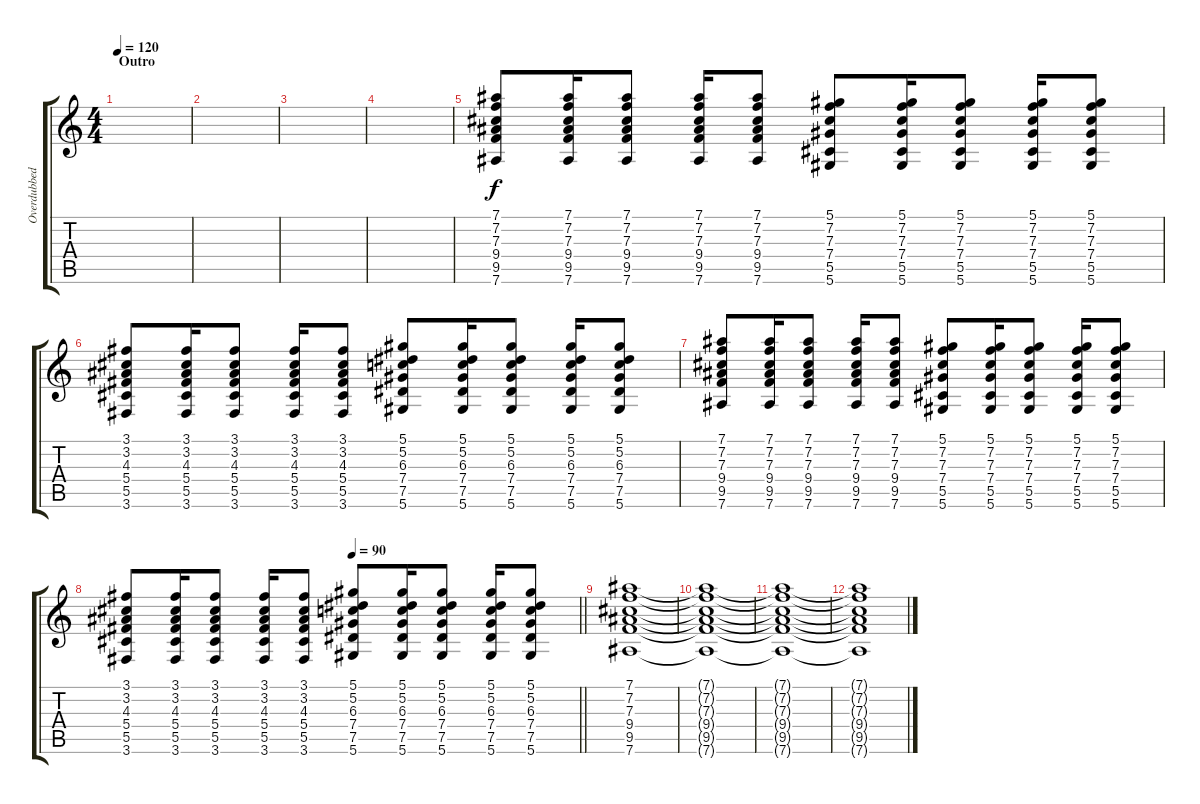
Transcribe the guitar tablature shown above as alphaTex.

\track ("Overdubbed Guitar" "Overdubbed") {instrument distortionguitar}
\staff {score tabs}
\tuning (Eb4 Bb3 Gb3 Db3 Ab2 Eb2) {hide}
\ts (4 4)
\section ("" "Outro")
\tempo 120
\clef g2
\ks c
|
|
|
|
(7.1 7.2 7.3 9.4 9.5 7.6).8 (7.1 7.2 7.3 9.4 9.5 7.6).16 (7.1 7.2 7.3 9.4 9.5 7.6).8 (7.1 7.2 7.3 9.4 9.5 7.6).16 (7.1 7.2 7.3 9.4 9.5 7.6).8 (5.1 7.2 7.3 7.4 5.5 5.6).8 (5.1 7.2 7.3 7.4 5.5 5.6).16 (5.1 7.2 7.3 7.4 5.5 5.6).8 (5.1 7.2 7.3 7.4 5.5 5.6).16 (5.1 7.2 7.3 7.4 5.5 5.6).8 |
(3.1 3.2 4.3 5.4 5.5 3.6).8 (3.1 3.2 4.3 5.4 5.5 3.6).16 (3.1 3.2 4.3 5.4 5.5 3.6).8 (3.1 3.2 4.3 5.4 5.5 3.6).16 (3.1 3.2 4.3 5.4 5.5 3.6).8 (5.1 5.2 6.3 7.4 7.5 5.6).8 (5.1 5.2 6.3 7.4 7.5 5.6).16 (5.1 5.2 6.3 7.4 7.5 5.6).8 (5.1 5.2 6.3 7.4 7.5 5.6).16 (5.1 5.2 6.3 7.4 7.5 5.6).8 |
(7.1 7.2 7.3 9.4 9.5 7.6).8 (7.1 7.2 7.3 9.4 9.5 7.6).16 (7.1 7.2 7.3 9.4 9.5 7.6).8 (7.1 7.2 7.3 9.4 9.5 7.6).16 (7.1 7.2 7.3 9.4 9.5 7.6).8 (5.1 7.2 7.3 7.4 5.5 5.6).8 (5.1 7.2 7.3 7.4 5.5 5.6).16 (5.1 7.2 7.3 7.4 5.5 5.6).8 (5.1 7.2 7.3 7.4 5.5 5.6).16 (5.1 7.2 7.3 7.4 5.5 5.6).8 |
\tempo (90 0.5)
\barLineRight lightlight
(3.1 3.2 4.3 5.4 5.5 3.6).8 (3.1 3.2 4.3 5.4 5.5 3.6).16 (3.1 3.2 4.3 5.4 5.5 3.6).8 (3.1 3.2 4.3 5.4 5.5 3.6).16 (3.1 3.2 4.3 5.4 5.5 3.6).8 (5.1 5.2 6.3 7.4 7.5 5.6).8 (5.1 5.2 6.3 7.4 7.5 5.6).16 (5.1 5.2 6.3 7.4 7.5 5.6).8 (5.1 5.2 6.3 7.4 7.5 5.6).16 (5.1 5.2 6.3 7.4 7.5 5.6).8 |
(7.1 7.2 7.3 9.4 9.5 7.6).1 |
(7.1{t} 7.2{t} 7.3{t} 9.4{t} 9.5{t} 7.6{t}).1 |
(7.1{t} 7.2{t} 7.3{t} 9.4{t} 9.5{t} 7.6{t}).1 |
(7.1{t} 7.2{t} 7.3{t} 9.4{t} 9.5{t} 7.6{t}).1
